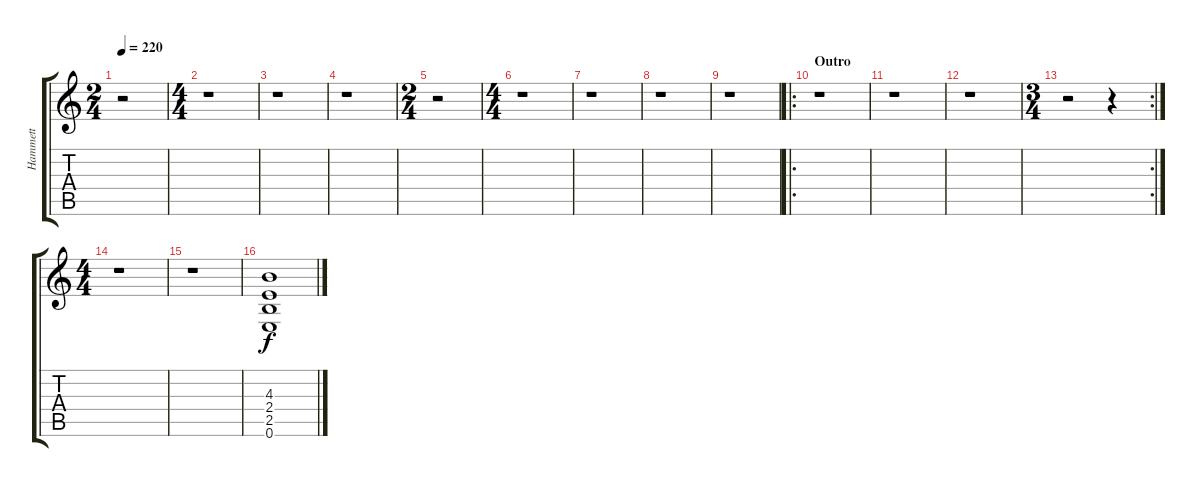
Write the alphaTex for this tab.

\track ("Hammett" "Hammett") {instrument distortionguitar}
\staff {score tabs}
\tuning (E4 B3 G3 D3 A2 E2) {hide}
\ts (2 4)
\tempo 220
\clef g2
\ks c
r.2{dy f} |
\ts (4 4)
r.1 |
r.1 |
r.1 |
\ts (2 4)
r.2 |
\ts (4 4)
r.1 |
r.1 |
r.1 |
r.1 |
\ro
\section ("" "Outro")
r.1 |
r.1 |
r.1 |
\rc 2
\ts (3 4)
r.2 r.4 |
\ts (4 4)
r.1 |
r.1 |
(4.3 2.4 2.5 0.6).1
